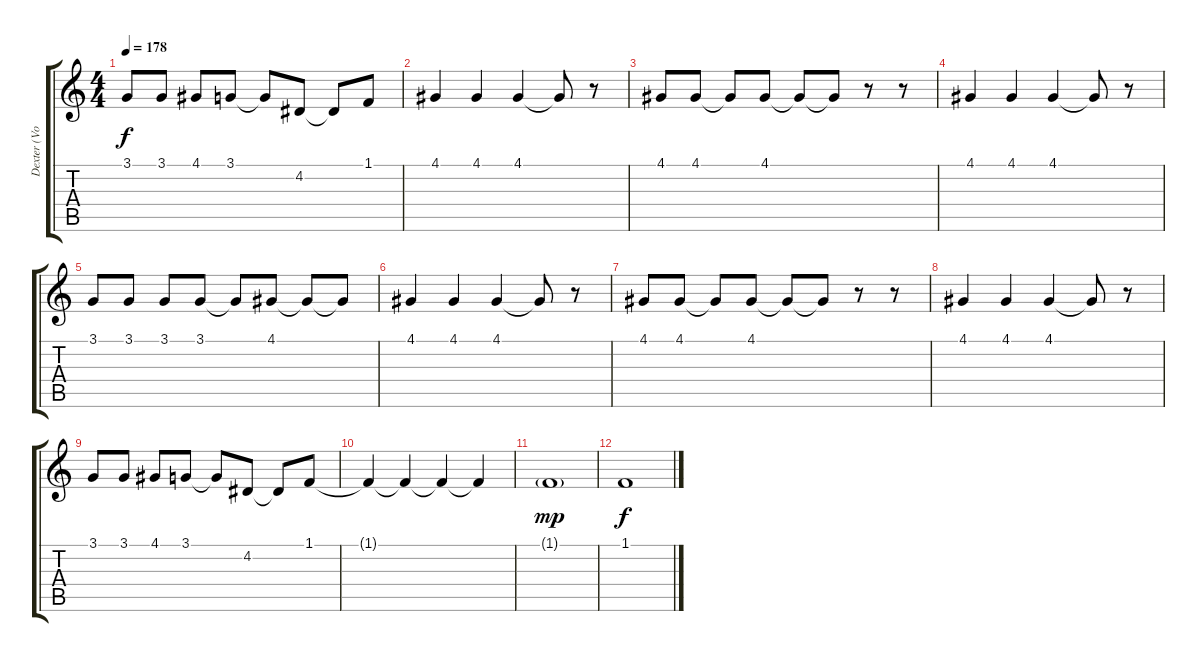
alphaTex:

\track ("Dexter (Vocals)" "Dexter (Vo") {instrument oboe}
\staff {score tabs}
\tuning (E4 B3 G3 D3 A2 E2) {hide}
\ts (4 4)
\tempo 178
\clef g2
\ks c
3.1.8{dy f} 3.1.8 4.1.8 3.1.8 3.1{t}.8 4.2.8 4.2{t}.8 1.1.8 |
4.1.4 4.1.4 4.1.4 4.1{t}.8 r.8 |
4.1.8 4.1.8 4.1{t}.8 4.1.8 4.1{t}.8 4.1{t}.8 r.8 r.8 |
4.1.4 4.1.4 4.1.4 4.1{t}.8 r.8 |
3.1.8 3.1.8 3.1.8 3.1.8 3.1{t}.8 4.1.8 4.1{t}.8 4.1{t}.8 |
4.1.4 4.1.4 4.1.4 4.1{t}.8 r.8 |
4.1.8 4.1.8 4.1{t}.8 4.1.8 4.1{t}.8 4.1{t}.8 r.8 r.8 |
4.1.4 4.1.4 4.1.4 4.1{t}.8 r.8 |
3.1.8 3.1.8 4.1.8 3.1.8 3.1{t}.8 4.2.8 4.2{t}.8 1.1.8 |
1.1{t}.4 1.1{t}.4 1.1{t}.4 1.1{t}.4 |
1.1{g}.1{dy mp} |
1.1.1{dy f volume 8}
